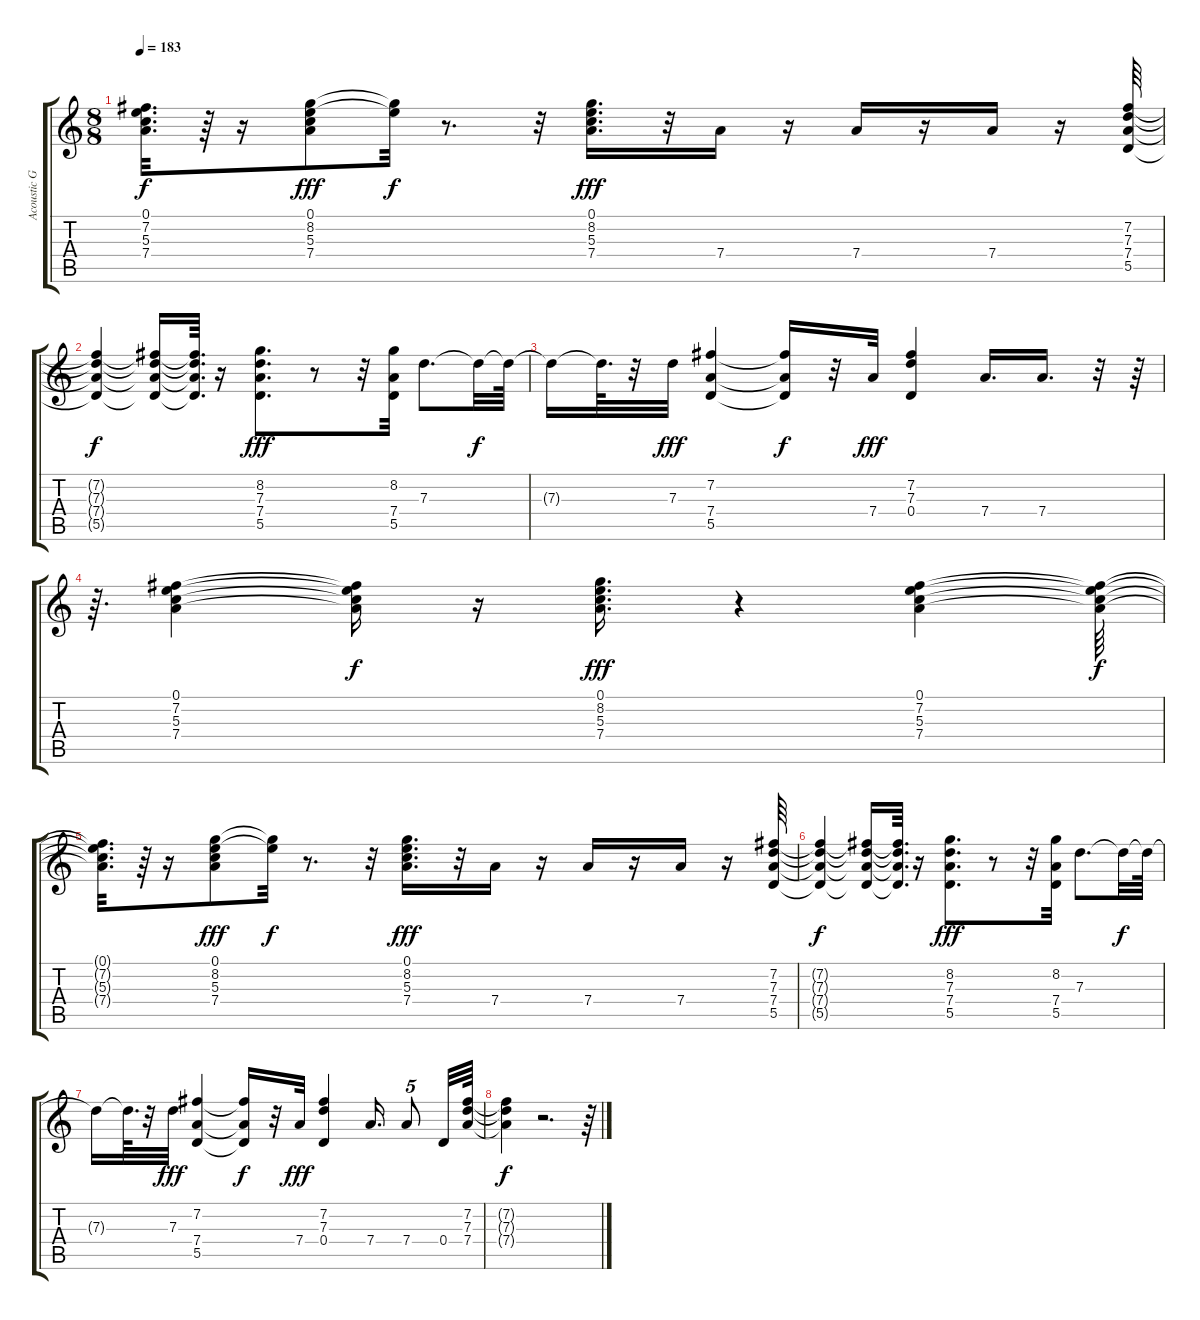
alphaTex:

\track ("Acoustic Guitar" "Acoustic G") {instrument acousticguitarsteel}
\staff {score tabs}
\tuning (E4 B3 G3 D3 A2 E2) {hide}
\ts (8 8)
\tempo 183
\clef g2
\ks c
(0.1{t} 7.2{t} 5.3{t} 7.4{t}).32{d dy f} r.64 r.16 (0.1 8.2 5.3 7.4).8{dy fff} (0.1{t} 8.2{t}).32{dy f} r.8{d} r.32 (0.1 8.2 5.3 7.4).16{d dy fff} r.32 7.4.16 r.16 7.4.16 r.16 7.4.16 r.16 (7.2 7.3 7.4 5.5).64 |
(7.2{t} 7.3{t} 7.4{t} 5.5{t}).4{dy f} (7.2{t} 7.3{t} 7.4{t} 5.5{t}).16 (7.2{t} 7.3{t} 7.4{t} 5.5{t}).64{d} r.16 (8.2 7.3 7.4 5.5).8{d dy fff} r.8 r.32 (8.2 7.4 5.5).32 7.3.8{d} 7.3{t}.32{dy f} 7.3{t}.64 |
7.3{t}.16 7.3{t}.64{d} r.32 7.3.32{dy fff} (7.2 7.4 5.5).4 (7.2{t} 7.4{t} 5.5{t}).16{dy f} r.32 7.4.32{dy fff} (7.2 7.3 0.4).4 7.4.16{d} 7.4.16{d} r.32 r.64 |
r.64{d} (0.1 7.2 5.3 7.4).4 (0.1{t} 7.2{t} 5.3{t} 7.4{t}).16{dy f} r.16 (0.1 8.2 5.3 7.4).16{d dy fff} r.4 (0.1 7.2 5.3 7.4).4 (0.1{t} 7.2{t} 5.3{t} 7.4{t}).64{dy f} |
(0.1{t} 7.2{t} 5.3{t} 7.4{t}).32{d} r.64 r.16 (0.1 8.2 5.3 7.4).8{dy fff} (0.1{t} 8.2{t}).32{dy f} r.8{d} r.32 (0.1 8.2 5.3 7.4).16{d dy fff} r.32 7.4.16 r.16 7.4.16 r.16 7.4.16 r.16 (7.2 7.3 7.4 5.5).64 |
(7.2{t} 7.3{t} 7.4{t} 5.5{t}).4{dy f} (7.2{t} 7.3{t} 7.4{t} 5.5{t}).16 (7.2{t} 7.3{t} 7.4{t} 5.5{t}).64{d} r.16 (8.2 7.3 7.4 5.5).8{d dy fff} r.8 r.32 (8.2 7.4 5.5).32 7.3.8{d} 7.3{t}.32{dy f} 7.3{t}.64 |
7.3{t}.16 7.3{t}.64{d} r.32 7.3.32{dy fff} (7.2 7.4 5.5).4 (7.2{t} 7.4{t} 5.5{t}).16{dy f} r.32 7.4.32{dy fff} (7.2 7.3 0.4).4 7.4.16{d} 7.4.8{tu (5 4)} 0.4.32 (7.2 7.3 7.4).64 |
(7.2{t} 7.3{t} 7.4{t}).4{dy f} r.2{d} r.64
